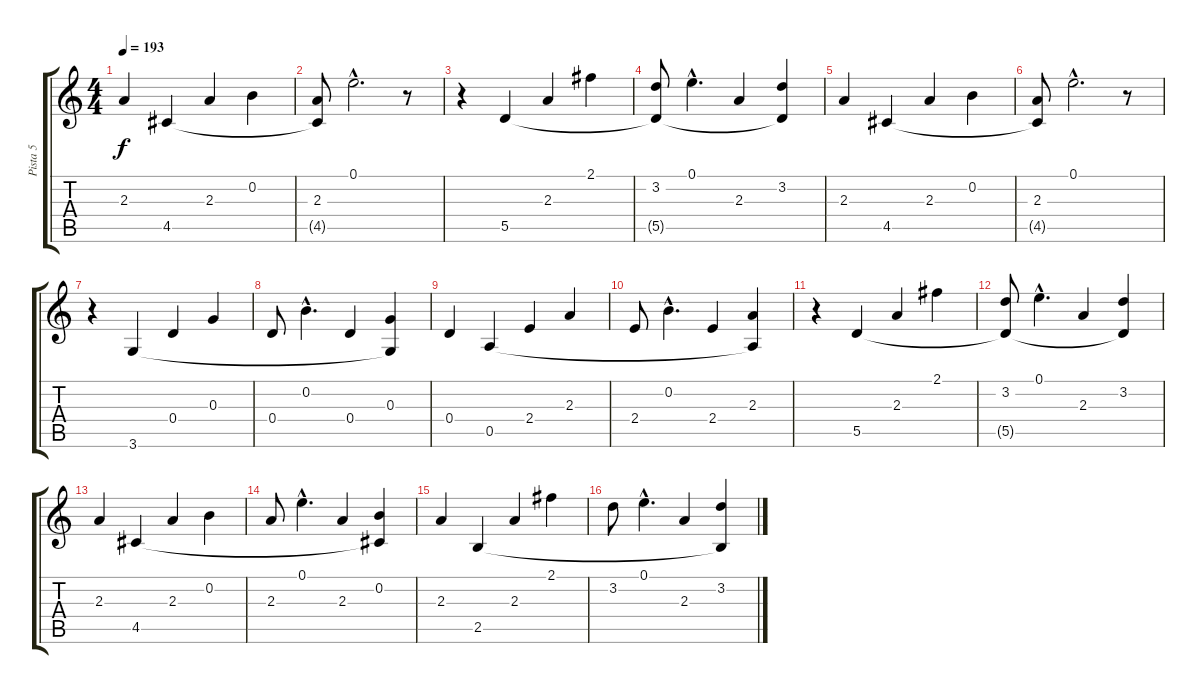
\track ("Pista 5" "Pista 5") {instrument acousticguitarnylon}
\staff {score tabs}
\tuning (E4 B3 G3 D3 A2 E2) {hide}
\ts (4 4)
\tempo 193
\clef g2
\ks c
2.3.4{dy f} 4.5.4 2.3.4 0.2.4 |
(2.3 4.5{t}).8 0.1{hac}.2{d} r.8 |
r.4 5.5.4 2.3.4 2.1.4 |
(3.2 5.5{t}).8 0.1{hac}.4{d} 2.3.4 (3.2 5.5{t}).4 |
2.3.4 4.5.4 2.3.4 0.2.4 |
(2.3 4.5{t}).8 0.1{hac}.2{d} r.8 |
r.4 3.6.4 0.4.4 0.3.4 |
0.4.8 0.2{hac}.4{d} 0.4.4 (0.3 3.6{t}).4 |
0.4.4 0.5.4 2.4.4 2.3.4 |
2.4.8 0.2{hac}.4{d} 2.4.4 (2.3 0.5{t}).4 |
r.4 5.5.4 2.3.4 2.1.4 |
(3.2 5.5{t}).8 0.1{hac}.4{d} 2.3.4 (3.2 5.5{t}).4 |
2.3.4 4.5.4 2.3.4 0.2.4 |
2.3.8 0.1{hac}.4{d} 2.3.4 (0.2 4.5{t}).4 |
2.3.4 2.5.4 2.3.4 2.1.4 |
3.2.8 0.1{hac}.4{d} 2.3.4 (3.2 2.5{t}).4
